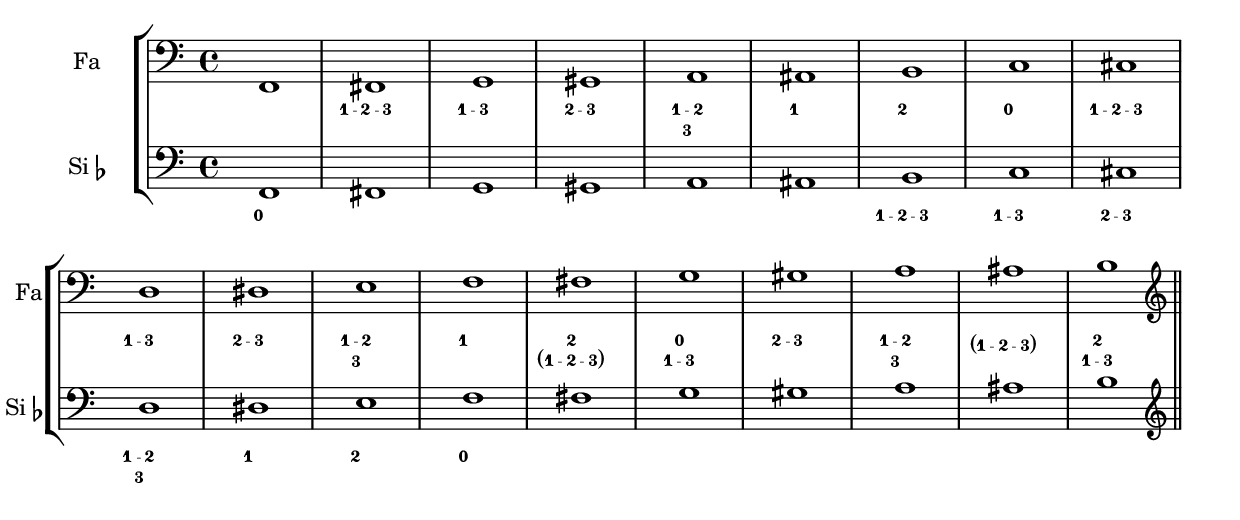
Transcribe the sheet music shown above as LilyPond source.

\version "2.16.2"

#(define (sort-by-X-coord sys grob-lst)
"Arranges a list of grobs in ascending order by their X-coordinates"
   (let* ((X-coord (lambda (x) (ly:grob-relative-coordinate x sys X)))
          (comparator (lambda (p q) (< (X-coord p) (X-coord q)))))
          
     (sort grob-lst comparator)))
    
#(define (find-bounding-grobs note-column grob-lst)
   (let* ((sys (ly:grob-system note-column))
          (X-coord (lambda (n) (ly:grob-relative-coordinate n sys X)))
          (note-column-X (X-coord note-column)))
    
      (define (helper lst)
        (if (and (< (X-coord (car lst)) note-column-X)
                 (> (X-coord (cadr lst)) note-column-X))
            (cons (car lst) (cadr lst))
            (if (null? (cddr lst))
                (cons note-column note-column)
                (helper (cdr lst)))))
                
      (helper grob-lst)))        

#(define (read-out l1 l2)
   (define (helper ls1 ls2 ls3)
   "Filters all elements of ls1 from ls2 by their grob-name and appends it to ls3"
    (let ((grob-name-proc (lambda (x) (assq-ref (ly:grob-property x 'meta) 'name))))
     (if (null? ls1)
         ls3
         (helper
           (cdr ls1) 
           ls2 
           (append ls3 (filter (lambda (x) (eq? (car ls1) (grob-name-proc x))) ls2))))))
  (helper l1 l2 '()))
      
#(define ((center-note-column x-offs) grob)
     (let* ((sys (ly:grob-system grob))
            (elements-lst (ly:grob-array->list (ly:grob-object sys 'all-elements)))
            (grob-name (lambda (x) (assq-ref (ly:grob-property x 'meta) 'name)))
            (X-extent (lambda (q) (ly:grob-extent q sys X)))
      ;; NoteColumn
            (note-column-coord (ly:grob-relative-coordinate grob sys X))
            (grob-ext (X-extent grob))
            (grob-length (interval-length grob-ext))
      ;; NoteHeads
            (note-heads (ly:grob-object grob 'note-heads))
            (note-heads-grobs (if (not (null? note-heads))
                         (ly:grob-array->list note-heads)
                         '()))
            (one-note-head (if (not (null? note-heads-grobs))
                        (car note-heads-grobs)
                        '()))
            (one-note-head-length (if (not (null? one-note-head))
                             (interval-length (X-extent one-note-head)) ;; NB
                             0))
      ;; Stem
            (stem (ly:grob-object grob 'stem))
            (stem-dir (ly:grob-property stem 'direction))
            (stem-length-x (interval-length (X-extent stem))) ;; NB
      ;; DotColumn
            (dot-column (ly:note-column-dot-column grob))
      ;; AccidentalPlacement
            (accidental-placement (ly:note-column-accidentals grob))
      ;; Arpeggio
            (arpeggio (ly:grob-object grob 'arpeggio))
      ;; Rest
            (rest (ly:grob-object grob 'rest))
      ;; BassFigure + ChordName
            (other-grobs-to-center
               ;; TODO 
               ;; Not sure: What belongs to the list, what not?
               (list 'BassFigure
                     ;'BassFigureAlignment
                     ;'BassFigureAlignmentPositioning
                     'BassFigureBracket
                     'BassFigureContinuation
                     ;'BassFigureLine
                     'ChordName
                     'FretBoard
                     ))
            (all-other-grobs (read-out other-grobs-to-center elements-lst))
            (condensed-other-grobs
               (remove 
                 (lambda (x) 
                      (not (= (ly:grob-relative-coordinate x sys X)
                              note-column-coord))) 
                 all-other-grobs))
      ;; Grobs to center between
            (args (list 'BarLine 
             	        'Clef 
             	        'KeySignature
             	        'KeyCancellation
             	        'TimeSignature))
            (grob-lst (read-out args elements-lst)) 
            (new-grob-lst (remove (lambda (x) (interval-empty? (X-extent x))) grob-lst))
            (sorted-grob-lst (sort-by-X-coord sys new-grob-lst))
      ;; Bounds
            (bounds (find-bounding-grobs grob sorted-grob-lst))
            (left (cdr (X-extent (car bounds))))
            (right (car (X-extent (cdr bounds))))
            
            ;;(bounds-coord (cons left right)) ;; delete
            
            (basic-offset
              (- (average left right)
                 (interval-center (X-extent grob))
                 (* -1 x-offs)))
            (dir-correction
              (if (> grob-length one-note-head-length)
                  (* stem-dir (* -2 stem-length-x) grob-length)
                  0))
            ) ;; End of Defs in let*
         
   ;; Calculation
   (begin
     ;; (display "\n\taccidental-placement: \t")(write accidental-placement)
     (for-each
       (lambda (x)
         (cond ((ly:grob? x)
                (ly:grob-translate-axis!
                  x
                  (- basic-offset dir-correction)
                  X))))
         (append
            (list
              (cond ((not (null? note-heads)) grob))
              dot-column 
              accidental-placement 
              arpeggio) 
            condensed-other-grobs)))))

centerNoteColumnOn = \override Staff.NoteColumn #'after-line-breaking = #(center-note-column 0)

centerNoteColumnOff = \revert Staff.NoteColumn #'after-line-breaking

onceCenterNoteColumn =
#(define-music-function (parser location x-offs)(number?)
#{
        \once \override Staff.NoteColumn #'after-line-breaking = #(center-note-column x-offs)
#})

% from:
% http://lsr.dsi.unimi.it/LSR/Item?id=637
#(define (Text_align_engraver ctx)
  (let ((scripts '())
        (note-column #f))

    `((acknowledgers
       (note-column-interface
        . ,(lambda (trans grob source)
             ;; cache NoteColumn in this Voice context
             (set! note-column grob)))

       (text-script-interface
        . ,(lambda (trans grob source)
             ;; whenever a TextScript is acknowledged,
             ;; add it to `scripts' list
             (set! scripts (cons grob scripts)))))

      (stop-translation-timestep
       . ,(lambda (trans)
            ;; if any TextScript grobs exist,
            ;; set NoteColumn as X-parent
            (and (pair? scripts)
                 (for-each (lambda (script)
                             (set! (ly:grob-parent script X) note-column))
                           scripts))
            ;; clear scripts ready for next timestep
            (set! scripts '()))))))

fingerCharts =
#(define-scheme-function (parser location arg)(string?)
#{
	\markup 
	   \override #'(baseline-skip . 2)
	   \finger 
	   \center-column {
	    $(string-split arg #\+)
	   }
#})

fingerChart =
#(define-event-function (parser location arg)(string?)
#{
      \tweak #'text
	\markup 
	   \override #'(baseline-skip . 2)
	   \finger 
	   \center-column {
	    $(string-split arg #\+)
	   }
	-""
#})


global = {
	\key c \major
	\time 4/4
	\clef "bass"
	\centerNoteColumnOn
}


hornF = \relative c' {
	\global
	\transposition f

	% Qui segue la musica.

	f,,1
	fis_\fingerChart "1 - 2 - 3" 
	g_\fingerChart  "1 - 3"
	gis_\fingerChart "2 - 3"
	a_\fingerChart "1 - 2+3"
	ais_\fingerChart "1"
	b_\fingerChart "2"
	c_\fingerChart "0"
	cis_\fingerChart "1 - 2 - 3"
	d_\fingerChart "1 - 3"
	dis_\fingerChart "2 - 3"
	e_\fingerChart "1 - 2+3"
	f_\fingerChart  "1"
	fis_\fingerChart "2+(1 - 2 - 3)"
	g_\fingerChart "0+1 - 3"
	gis_\fingerChart "2 - 3"
	a_\fingerChart "1 - 2+3"
	ais_\fingerChart "(1 - 2 - 3)"
	b_\fingerChart "2+1 - 3"

	\break
	\clef "treble"
	
	\bar "||"
}


hornB = \relative c' {
	\global

	\transposition f

	% Qui segue la musica.

	f,,1_\fingerChart "0"
	fis
	g
	gis
	a
	ais
	b_\fingerChart "1 - 2 - 3"
	c_\fingerChart "1 - 3"
	cis_\fingerChart "2 - 3"
	d_\fingerChart "1 - 2+3"
	dis_\fingerChart "1"
	e_\fingerChart "2"
	f_\fingerChart "0"
	fis
	g
	gis
	a
	ais
	b

	\clef "treble"

	\bar "||"
}


hornFPart = 
\new Staff 
  \with {
  	  instrumentName = "Fa"
  	  shortInstrumentName = "Fa"
  } 
  \hornF

hornBPart = 
\new Staff 
  \with {
  	  instrumentName = \markup { "Si"\flat }
  	  shortInstrumentName = \markup { "Si"\flat }
  } 
  \hornB

\score {
\new StaffGroup
  <<
    \hornFPart
    \hornBPart
  >>

  \layout {
    \context {
      \Score 
      \remove "Bar_number_engraver"
    }
  \context {
    \Voice
    \consists #Text_align_engraver
    \override TextScript #'X-offset =
      #ly:self-alignment-interface::aligned-on-x-parent
    \override TextScript #'self-alignment-X = #CENTER
    \override TextScript #'padding = 2
  }
  }
}
